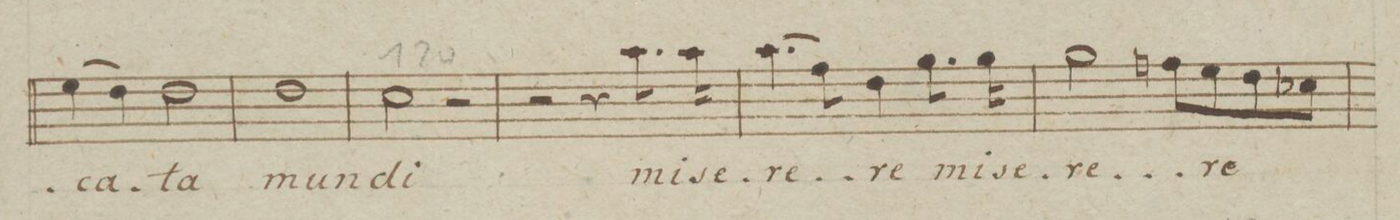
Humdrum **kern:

**kern	**text	**dynam
*I"Canto.	*	*
*clefC1	*	*
*k[b-e-]	*	*
*met(c)	*	*
*M4/4	*	*
(4cc\	-ca-	.
4b-\)	.	.
2b-\	-ta	.
=119	=119	=119
1b-	mun-	.
=120	=120	=120
2a\	-di	.
2r	.	.
=121	=121	=121
2r	.	.
4r	.	.
8.ff\L	mi-	.
16ff\Jk	-se-	.
=122	=122	=122
(4.ff\	-re-	.
8dd\)	.	.
4b-\	-re	.
8.ee-\	mi-	.
16ee-\	-se-	.
=123	=123	=123
2ee-\	-re-	.
8ddn\L	-re	.
8cc\	.	.
8b-\	.	.
8a-X\J	.	.
=124	=124	=124
*-	*-	*-
